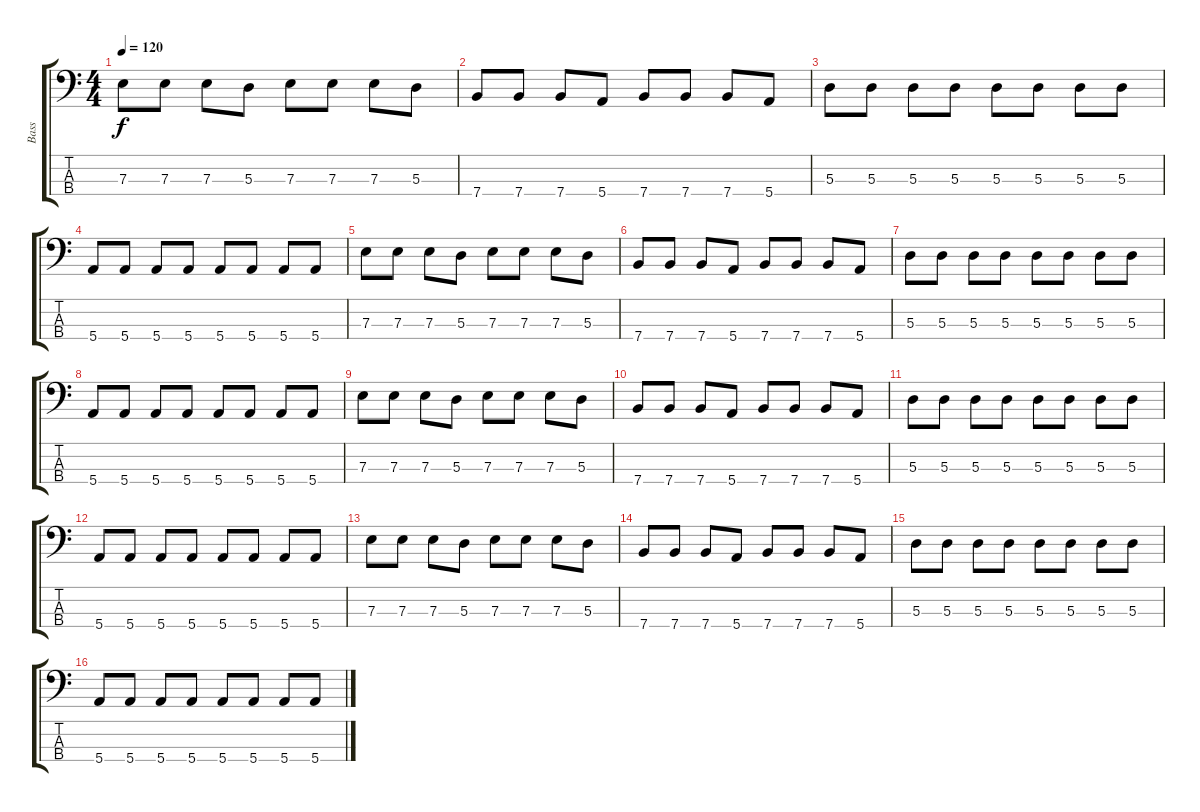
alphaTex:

\track ("Bass" "Bass") {instrument electricbassfinger}
\staff {score tabs}
\tuning (G2 D2 A1 E1) {hide}
\ts (4 4)
\tempo 120
\clef f4
\ks c
7.3.8{dy f} 7.3.8 7.3.8 5.3.8 7.3.8 7.3.8 7.3.8 5.3.8 |
7.4.8 7.4.8 7.4.8 5.4.8 7.4.8 7.4.8 7.4.8 5.4.8 |
5.3.8 5.3.8 5.3.8 5.3.8 5.3.8 5.3.8 5.3.8 5.3.8 |
5.4.8 5.4.8 5.4.8 5.4.8 5.4.8 5.4.8 5.4.8 5.4.8 |
7.3.8 7.3.8 7.3.8 5.3.8 7.3.8 7.3.8 7.3.8 5.3.8 |
7.4.8 7.4.8 7.4.8 5.4.8 7.4.8 7.4.8 7.4.8 5.4.8 |
5.3.8 5.3.8 5.3.8 5.3.8 5.3.8 5.3.8 5.3.8 5.3.8 |
5.4.8 5.4.8 5.4.8 5.4.8 5.4.8 5.4.8 5.4.8 5.4.8 |
7.3.8 7.3.8 7.3.8 5.3.8 7.3.8 7.3.8 7.3.8 5.3.8 |
7.4.8 7.4.8 7.4.8 5.4.8 7.4.8 7.4.8 7.4.8 5.4.8 |
5.3.8 5.3.8 5.3.8 5.3.8 5.3.8 5.3.8 5.3.8 5.3.8 |
5.4.8 5.4.8 5.4.8 5.4.8 5.4.8 5.4.8 5.4.8 5.4.8 |
7.3.8 7.3.8 7.3.8 5.3.8 7.3.8 7.3.8 7.3.8 5.3.8 |
7.4.8 7.4.8 7.4.8 5.4.8 7.4.8 7.4.8 7.4.8 5.4.8 |
5.3.8 5.3.8 5.3.8 5.3.8 5.3.8 5.3.8 5.3.8 5.3.8 |
5.4.8 5.4.8 5.4.8 5.4.8 5.4.8 5.4.8 5.4.8 5.4.8
